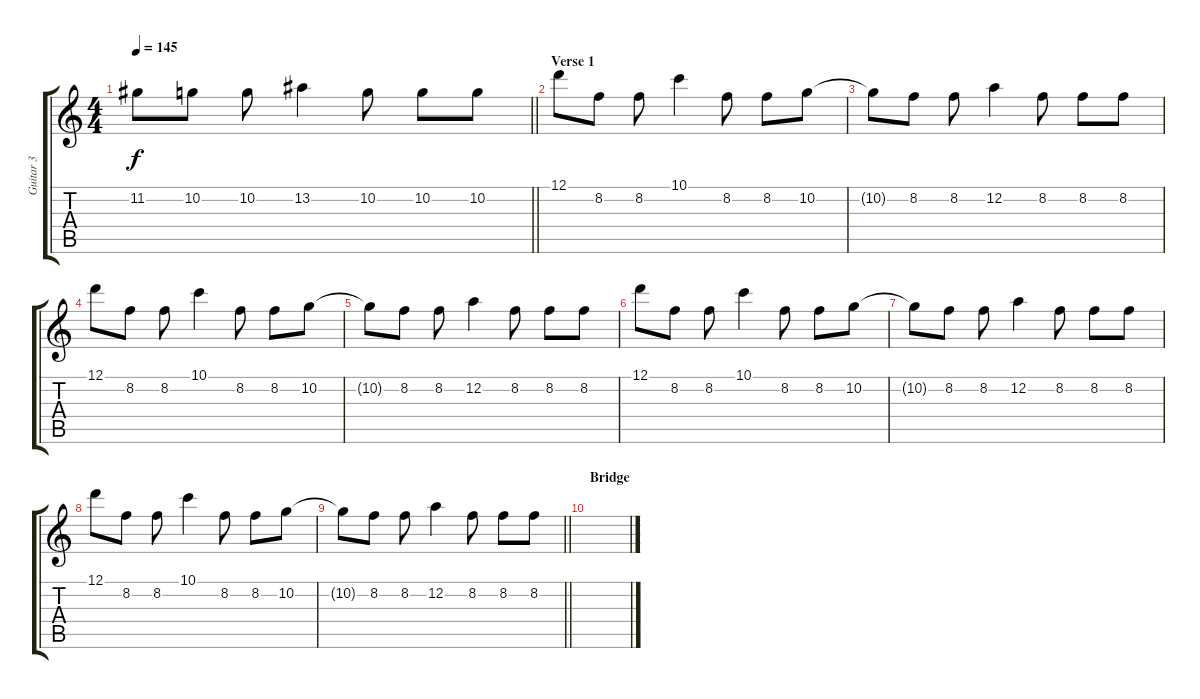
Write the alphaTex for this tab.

\track ("Guitar 3" "Guitar 3") {instrument distortionguitar}
\staff {score tabs}
\tuning (D4 A3 F3 C3 G2 D2) {hide}
\ts (4 4)
\tempo 145
\clef g2
\barLineRight lightlight
\ks c
11.2{t}.8{dy f} 10.2.8 10.2.8 13.2.4 10.2.8 10.2.8 10.2.8 |
\section ("" "Verse 1")
12.1.8 8.2.8 8.2.8 10.1.4 8.2.8 8.2.8 10.2.8 |
10.2{t}.8 8.2.8 8.2.8 12.2.4 8.2.8 8.2.8 8.2.8 |
12.1.8 8.2.8 8.2.8 10.1.4 8.2.8 8.2.8 10.2.8 |
10.2{t}.8 8.2.8 8.2.8 12.2.4 8.2.8 8.2.8 8.2.8 |
12.1.8 8.2.8 8.2.8 10.1.4 8.2.8 8.2.8 10.2.8 |
10.2{t}.8 8.2.8 8.2.8 12.2.4 8.2.8 8.2.8 8.2.8 |
12.1.8 8.2.8 8.2.8 10.1.4 8.2.8 8.2.8 10.2.8 |
\barLineRight lightlight
10.2{t}.8 8.2.8 8.2.8 12.2.4 8.2.8 8.2.8 8.2.8 |
\section ("" "Bridge")
